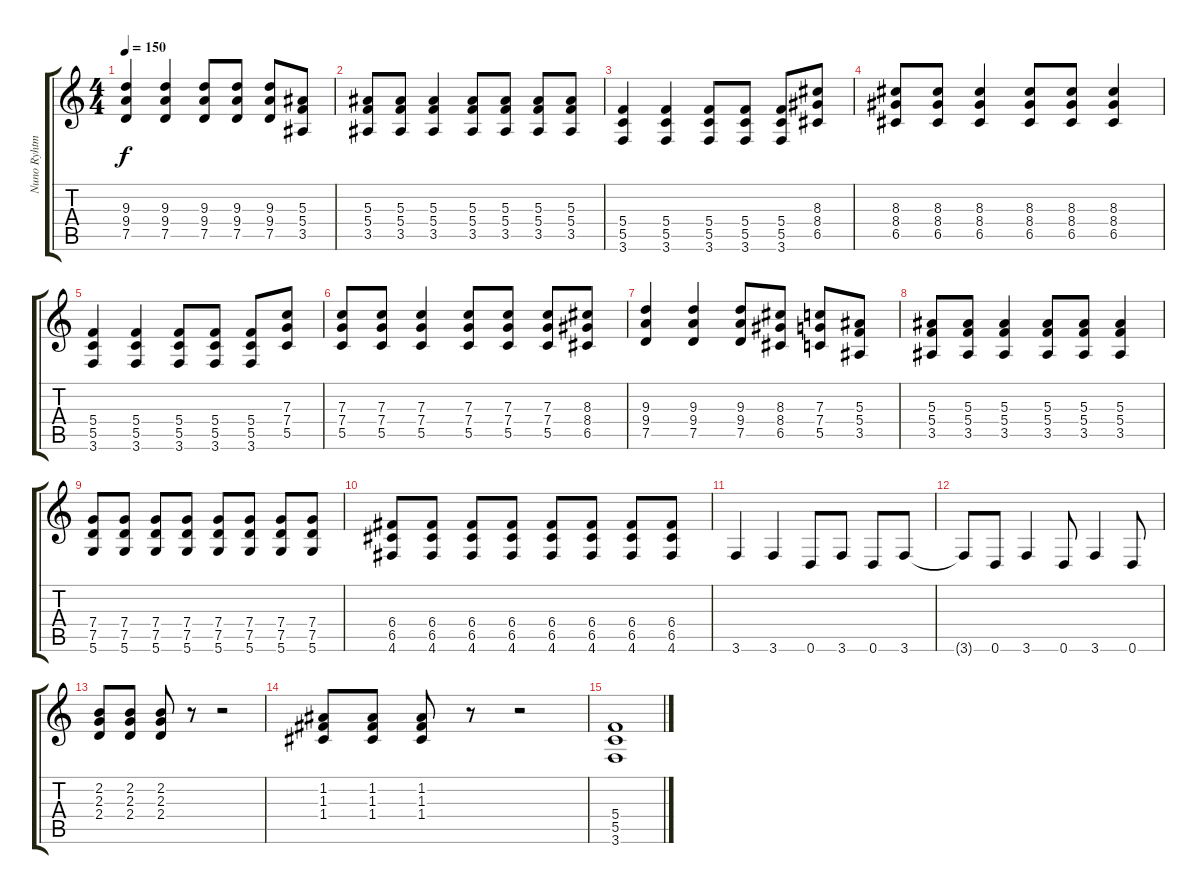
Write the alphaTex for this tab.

\track ("Nuno Ryhtm" "Nuno Ryhtm") {instrument distortionguitar}
\staff {score tabs}
\tuning (D4 A3 F3 C3 G2 D2) {hide}
\ts (4 4)
\tempo 150
\clef g2
\ks c
(9.3 9.4 7.5).4{dy f} (9.3 9.4 7.5).4 (9.3 9.4 7.5).8 (9.3 9.4 7.5).8 (9.3 9.4 7.5).8 (5.3 5.4 3.5).8 |
(5.3 5.4 3.5).8 (5.3 5.4 3.5).8 (5.3 5.4 3.5).4 (5.3 5.4 3.5).8 (5.3 5.4 3.5).8 (5.3 5.4 3.5).8 (5.3 5.4 3.5).8 |
(5.4 5.5 3.6).4{volume 14} (5.4 5.5 3.6).4 (5.4 5.5 3.6).8 (5.4 5.5 3.6).8 (5.4 5.5 3.6).8 (8.3 8.4 6.5).8 |
(8.3 8.4 6.5).8 (8.3 8.4 6.5).8 (8.3 8.4 6.5).4 (8.3 8.4 6.5).8 (8.3 8.4 6.5).8 (8.3 8.4 6.5).4 |
(5.4 5.5 3.6).4 (5.4 5.5 3.6).4 (5.4 5.5 3.6).8 (5.4 5.5 3.6).8 (5.4 5.5 3.6).8 (7.3 7.4 5.5).8 |
(7.3 7.4 5.5).8 (7.3 7.4 5.5).8 (7.3 7.4 5.5).4 (7.3 7.4 5.5).8 (7.3 7.4 5.5).8 (7.3 7.4 5.5).8 (8.3 8.4 6.5).8 |
(9.3 9.4 7.5).4 (9.3 9.4 7.5).4 (9.3 9.4 7.5).8 (8.3 8.4 6.5).8 (7.3 7.4 5.5).8 (5.3 5.4 3.5).8 |
(5.3 5.4 3.5).8 (5.3 5.4 3.5).8 (5.3 5.4 3.5).4 (5.3 5.4 3.5).8 (5.3 5.4 3.5).8 (5.3 5.4 3.5).4 |
(7.4 7.5 5.6).8 (7.4 7.5 5.6).8 (7.4 7.5 5.6).8 (7.4 7.5 5.6).8 (7.4 7.5 5.6).8 (7.4 7.5 5.6).8 (7.4 7.5 5.6).8 (7.4 7.5 5.6).8 |
(6.4 6.5 4.6).8 (6.4 6.5 4.6).8 (6.4 6.5 4.6).8 (6.4 6.5 4.6).8 (6.4 6.5 4.6).8 (6.4 6.5 4.6).8 (6.4 6.5 4.6).8 (6.4 6.5 4.6).8 |
3.6.4 3.6.4 0.6.8 3.6.8 0.6.8 3.6.8 |
3.6{t}.8 0.6.8 3.6.4 0.6.8 3.6.4 0.6.8 |
(2.2 2.3 2.4).8 (2.2 2.3 2.4).8 (2.2 2.3 2.4).8 r.8 r.2 |
(1.2 1.3 1.4).8 (1.2 1.3 1.4).8 (1.2 1.3 1.4).8 r.8 r.2 |
(5.4 5.5 3.6).1
